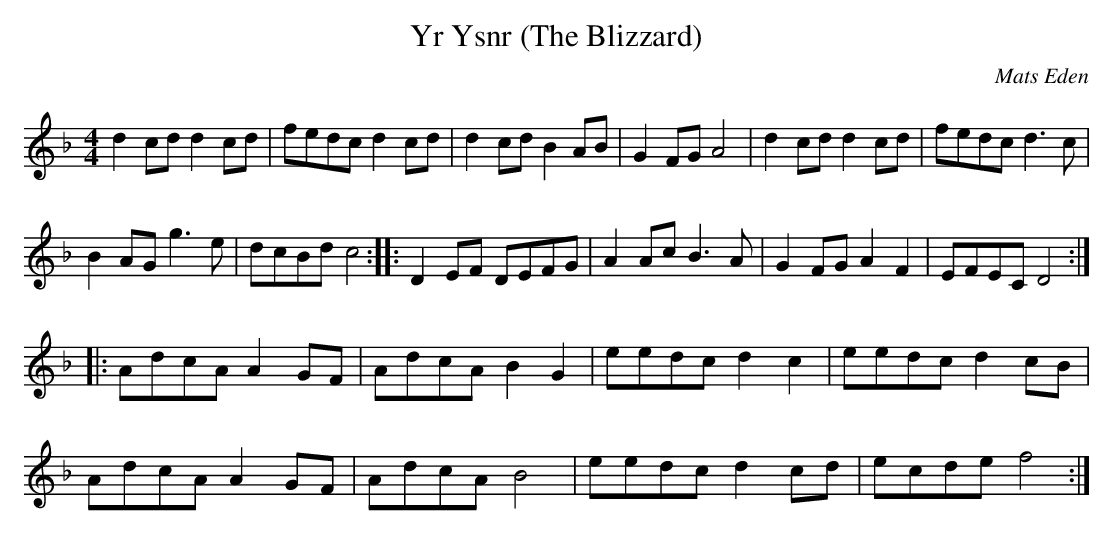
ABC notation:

X:1
T:Yr Ysnr (The Blizzard)
C:Mats Eden
L:1/8
M:4/4
K:D minor
d2cd d2cd | fedc d2cd | d2cd B2AB | G2FG A4 | d2cd d2cd | fedc d3c |
B2AG g3e | dcBd c4 :: D2EF DEFG | A2Ac B3A | G2FG A2F2 | EFEC D4:|
|: AdcA A2GF | AdcA B2G2 | eedc d2c2 | eedc d2cB |
AdcA A2GF | AdcA B4 | eedc d2cd | ecde f4 :|
